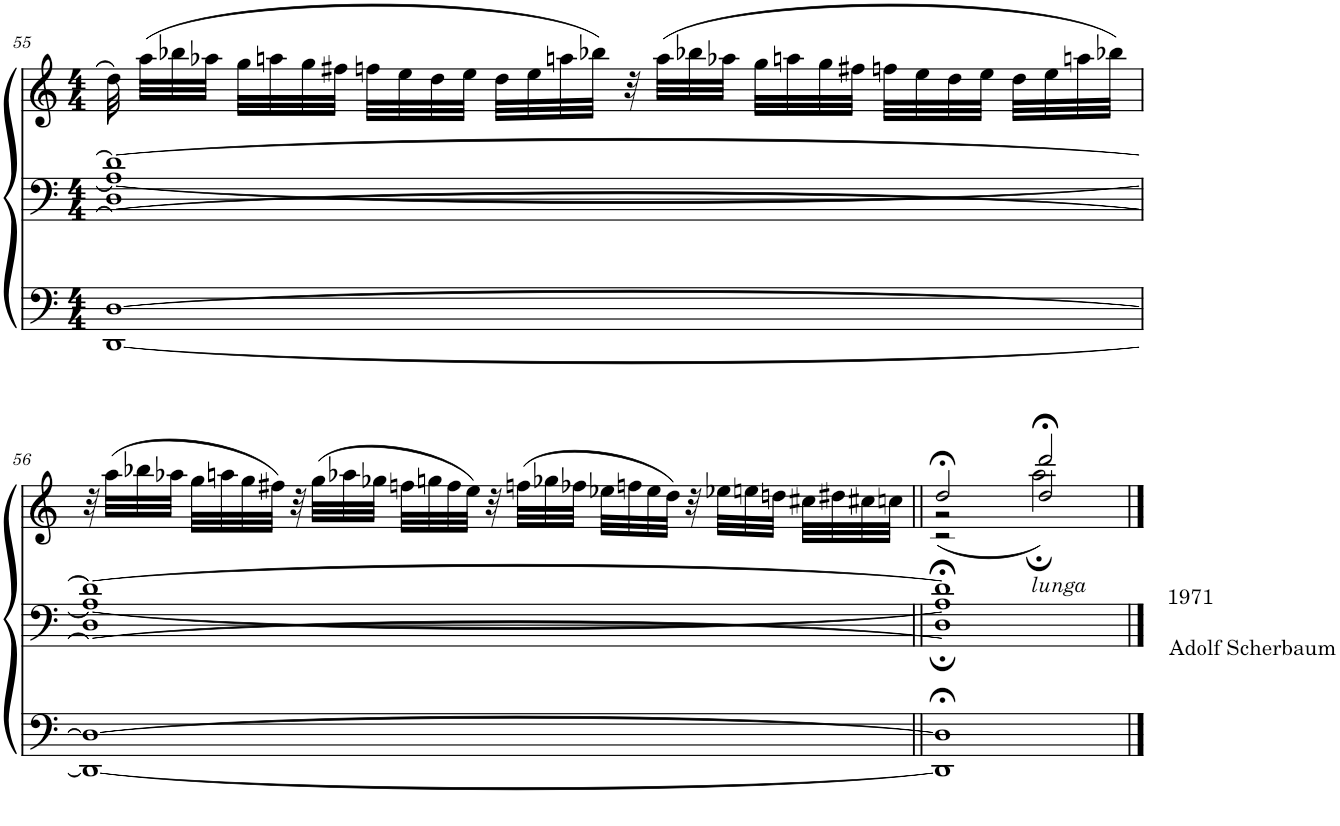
**kern	**kern	**kern
*part1	*part1	*part1
*staff3	*staff2	*staff1
*I"Orgel	*	*
*I'Org.	*	*
!!LO:PB:g=z
*clefF4	*clefF4	*clefG2
*k[]	*k[]	*k[]
*M4/4	*M4/4	*M4/4
=55	=55	=55
*	*^	*
*	*	*^	*
[1DD [1D	1d_	1A_	1D_	32dd\
.	.	.	.	(32aa\LLL
.	.	.	.	32bb-X\
.	.	.	.	32aa-X\JJJ
.	.	.	.	32gg\LLL
.	.	.	.	32aan\
.	.	.	.	32gg\
.	.	.	.	32ff#X\JJJ
.	.	.	.	32ffn\LLL
.	.	.	.	32ee\
.	.	.	.	32dd\
.	.	.	.	32ee\JJJ
.	.	.	.	32dd\LLL
.	.	.	.	32ee\
.	.	.	.	32aan\
.	.	.	.	32bb-X\JJJ)
.	.	.	.	32r
.	.	.	.	(32aa\LLL
.	.	.	.	32bb-X\
.	.	.	.	32aa-X\JJJ
.	.	.	.	32gg\LLL
.	.	.	.	32aan\
.	.	.	.	32gg\
.	.	.	.	32ff#X\JJJ
.	.	.	.	32ffn\LLL
.	.	.	.	32ee\
.	.	.	.	32dd\
.	.	.	.	32ee\JJJ
.	.	.	.	32dd\LLL
.	.	.	.	32ee\
.	.	.	.	32aan\
.	.	.	.	32bb-X\JJJ)
!!LO:LB:g=z
=56	=56	=56	=56	=56
1DD_ 1D_	1d_	1A_	1D_	32r
.	.	.	.	(32aa\LLL
.	.	.	.	32bb-X\
.	.	.	.	32aa-X\JJJ
.	.	.	.	32gg\LLL
.	.	.	.	32aan\
.	.	.	.	32gg\
.	.	.	.	32ff#X\JJJ)
.	.	.	.	32r
.	.	.	.	(32gg\LLL
.	.	.	.	32aa-X\
.	.	.	.	32gg-X\JJJ
.	.	.	.	32ffn\LLL
.	.	.	.	32ggn\
.	.	.	.	32ff\
.	.	.	.	32ee\JJJ)
.	.	.	.	32r
.	.	.	.	(32ffn\LLL
.	.	.	.	32gg-X\
.	.	.	.	32ff-X\JJJ
.	.	.	.	32ee-X\LLL
.	.	.	.	32ffn\
.	.	.	.	32ee-\
.	.	.	.	32dd\JJJ)
.	.	.	.	32r
.	.	.	.	32ee-X\LLL
.	.	.	.	32een\
.	.	.	.	32ddn\JJJ
.	.	.	.	32cc#X\LLL
.	.	.	.	32dd#X\
.	.	.	.	32cc#X\
.	.	.	.	32ccn\JJJ
=57||	=57||	=57||	=57||	=57||
*	*	*	*	*^
*	*	*	*	*	*^
1DD];< 1D];<	1d;<]	1A;]	1D;<]	(2dd;</	2r	2r
!	!	!	!	!LO:TX:b:t=1971	!	!
!	!	!	!	!LO:TX:b:t=Adolf Scherbaum	!	!
!	!	!	!	!LO:TX:b:i:t=lunga	!	!
.	.	.	.	2ddd;</	2aa;\	2dd;</)
*	*v	*v	*v	*	*	*
*	*	*v	*v	*v
==	==	==
*-	*-	*-
